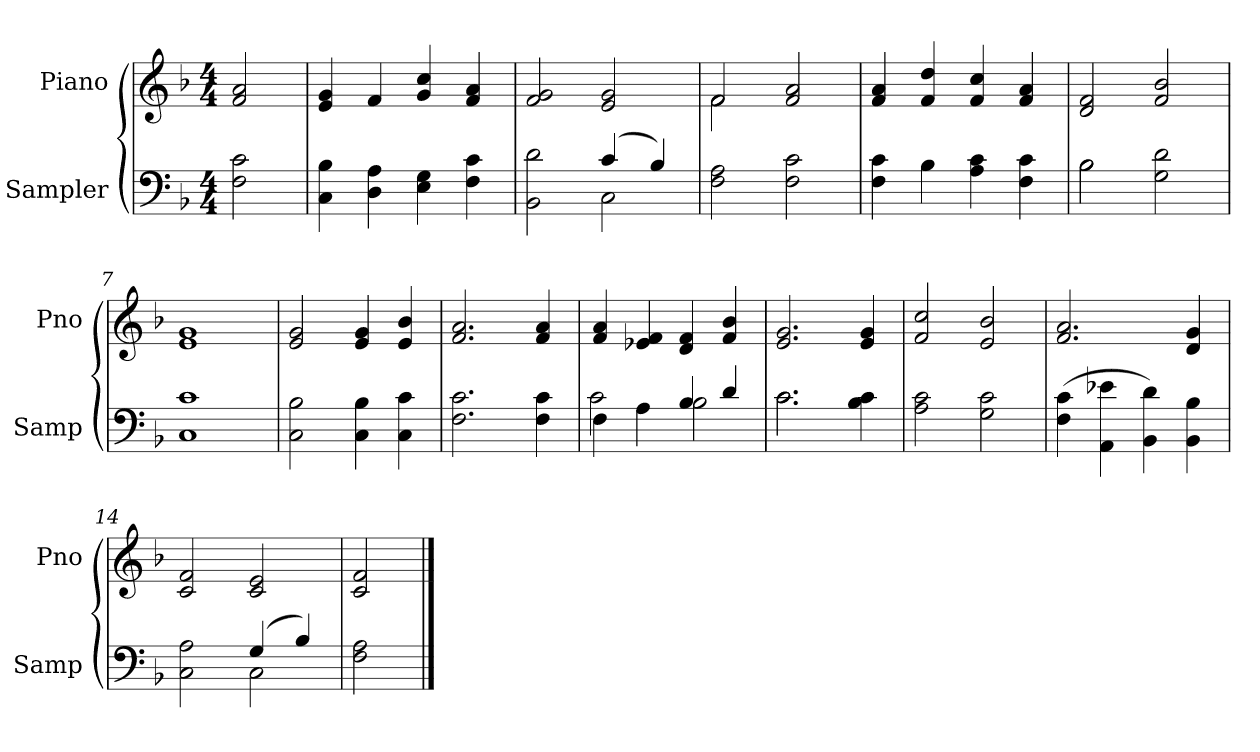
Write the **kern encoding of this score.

**kern	**kern
*part2	*part1
*staff2	*staff1
*I"Sampler	*I"Piano
*I'Samp	*I'Pno
*clefF4	*clefG2
*k[b-]	*k[b-]
*F:	*F:
*M4/4	*M4/4
=1	=1
2F 2c	2f 2a
=2	=2
4C 4B-	4e 4g
4D 4A	4f
4E 4G	4g 4cc
4F 4c	4f 4a
=3	=3
*^	*
2BB- 2d	2ryy	2f 2g
(4c/	2C	2e 2g
4B-/)	.	.
*v	*v	*
=4	=4
*	*^
2F 2A	2f/	2f
2F 2c	2f 2a	2ryy
*	*v	*v
=5	=5
4F 4c	4f 4a
4B-	4f 4dd
4A 4c	4f 4cc
4F 4c	4f 4a
=6	=6
*^	*
2B-\	2B-	2d 2f
2G 2d	2ryy	2f 2b-
*v	*v	*
=7	=7
1C 1c	1e 1g
=8	=8
2C 2B-	2e 2g
4C 4B-	4e 4g
4C 4c	4e 4b-
=9	=9
2.F 2.c	2.f 2.a
4F 4c	4f 4a
=10	=10
*^	*
4F\	2c	4f 4a
4A\	.	4e-X 4f
4B-/	2B-	4d 4f
4d/	.	4f 4b-
=11	=11	=11
2.c\	2.c	2.e 2.g
4B- 4c	4ryy	4e 4g
*v	*v	*
=12	=12
2A 2c	2f 2cc
2G 2c	2e 2b-
=13	=13
(4F 4c	2.f 2.a
4AA 4e-X	.
4BB- 4d)	.
4BB- 4B-	4d 4g
=14	=14
*^	*
2C 2A	2ryy	2c 2f
(4G/	2C	2c 2e
4B-/)	.	.
*v	*v	*
=15	=15
2F 2A	2c 2f
==	==
*-	*-
